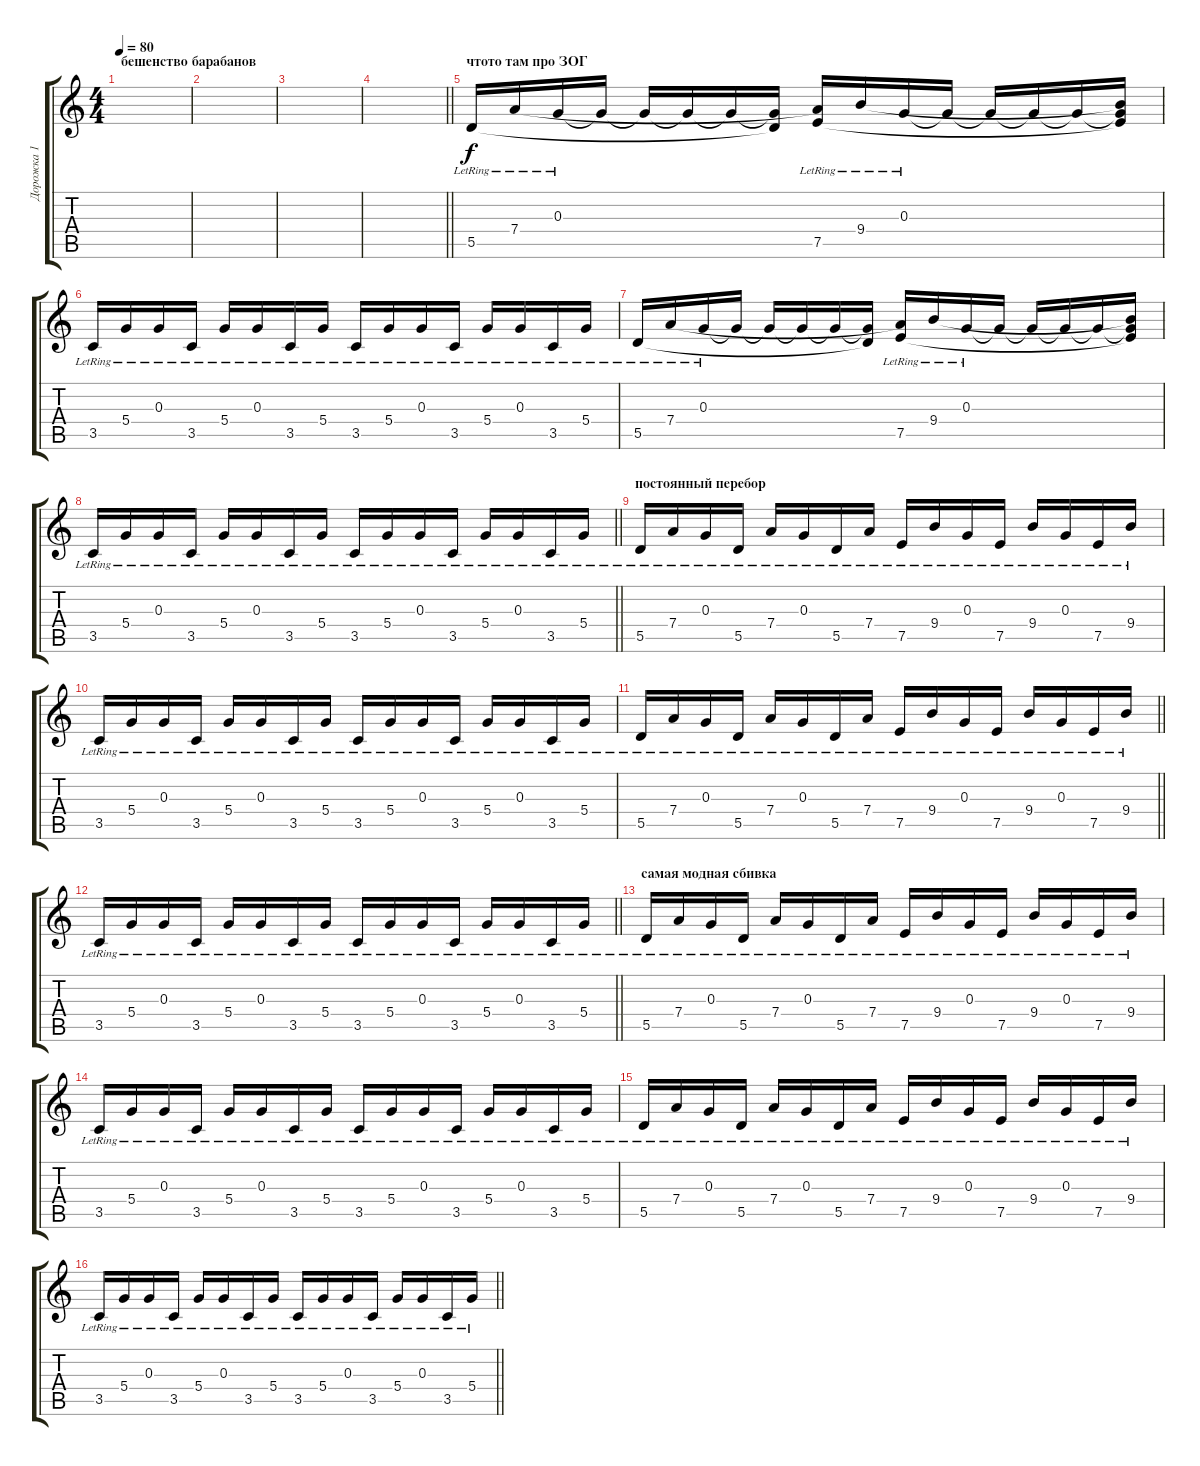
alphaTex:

\track ("Дорожка 1" "Дорожка 1") {instrument acousticguitarsteel}
\staff {score tabs}
\tuning (E4 B3 G3 D3 A2 E2) {hide}
\ts (4 4)
\section ("" "бешенство барабанов")
\tempo 80
\clef g2
\ks c
|
|
|
\barLineRight lightlight
|
\section ("" "чтото там про ЗОГ")
5.5{lr}.16 7.4{lr}.16 0.3{lr}.16 0.3{t}.16 0.3{t}.16 0.3{t}.16 0.3{t}.16 (0.3{t} 5.5{t}).16 (7.4{t} 7.5{lr}).16 9.4{lr}.16 0.3{lr}.16 0.3{t}.16 0.3{t}.16 0.3{t}.16 0.3{t}.16 (0.3{t} 9.4{t} 7.5{t}).16 |
3.5{lr}.16 5.4{lr}.16 0.3{lr}.16 3.5{lr}.16 5.4{lr}.16 0.3{lr}.16 3.5{lr}.16 5.4{lr}.16 3.5{lr}.16 5.4{lr}.16 0.3{lr}.16 3.5{lr}.16 5.4{lr}.16 0.3{lr}.16 3.5{lr}.16 5.4{lr}.16 |
5.5{lr}.16 7.4{lr}.16 0.3{lr}.16 0.3{t}.16 0.3{t}.16 0.3{t}.16 0.3{t}.16 (0.3{t} 5.5{t}).16 (7.4{t} 7.5{lr}).16 9.4{lr}.16 0.3{lr}.16 0.3{t}.16 0.3{t}.16 0.3{t}.16 0.3{t}.16 (0.3{t} 9.4{t} 7.5{t}).16 |
\barLineRight lightlight
3.5{lr}.16 5.4{lr}.16 0.3{lr}.16 3.5{lr}.16 5.4{lr}.16 0.3{lr}.16 3.5{lr}.16 5.4{lr}.16 3.5{lr}.16 5.4{lr}.16 0.3{lr}.16 3.5{lr}.16 5.4{lr}.16 0.3{lr}.16 3.5{lr}.16 5.4{lr}.16 |
\section ("" "постоянный перебор")
5.5{lr}.16 7.4{lr}.16 0.3{lr}.16 5.5{lr}.16 7.4{lr}.16 0.3{lr}.16 5.5{lr}.16 7.4{lr}.16 7.5{lr}.16 9.4{lr}.16 0.3{lr}.16 7.5{lr}.16 9.4{lr}.16 0.3{lr}.16 7.5{lr}.16 9.4{lr}.16 |
3.5{lr}.16 5.4{lr}.16 0.3{lr}.16 3.5{lr}.16 5.4{lr}.16 0.3{lr}.16 3.5{lr}.16 5.4{lr}.16 3.5{lr}.16 5.4{lr}.16 0.3{lr}.16 3.5{lr}.16 5.4{lr}.16 0.3{lr}.16 3.5{lr}.16 5.4{lr}.16 |
\barLineRight lightlight
5.5{lr}.16 7.4{lr}.16 0.3{lr}.16 5.5{lr}.16 7.4{lr}.16 0.3{lr}.16 5.5{lr}.16 7.4{lr}.16 7.5{lr}.16 9.4{lr}.16 0.3{lr}.16 7.5{lr}.16 9.4{lr}.16 0.3{lr}.16 7.5{lr}.16 9.4{lr}.16 |
\barLineRight lightlight
3.5{lr}.16 5.4{lr}.16 0.3{lr}.16 3.5{lr}.16 5.4{lr}.16 0.3{lr}.16 3.5{lr}.16 5.4{lr}.16 3.5{lr}.16 5.4{lr}.16 0.3{lr}.16 3.5{lr}.16 5.4{lr}.16 0.3{lr}.16 3.5{lr}.16 5.4{lr}.16 |
\section ("" "самая модная сбивка")
5.5{lr}.16 7.4{lr}.16 0.3{lr}.16 5.5{lr}.16 7.4{lr}.16 0.3{lr}.16 5.5{lr}.16 7.4{lr}.16 7.5{lr}.16 9.4{lr}.16 0.3{lr}.16 7.5{lr}.16 9.4{lr}.16 0.3{lr}.16 7.5{lr}.16 9.4{lr}.16 |
3.5{lr}.16 5.4{lr}.16 0.3{lr}.16 3.5{lr}.16 5.4{lr}.16 0.3{lr}.16 3.5{lr}.16 5.4{lr}.16 3.5{lr}.16 5.4{lr}.16 0.3{lr}.16 3.5{lr}.16 5.4{lr}.16 0.3{lr}.16 3.5{lr}.16 5.4{lr}.16 |
5.5{lr}.16 7.4{lr}.16 0.3{lr}.16 5.5{lr}.16 7.4{lr}.16 0.3{lr}.16 5.5{lr}.16 7.4{lr}.16 7.5{lr}.16 9.4{lr}.16 0.3{lr}.16 7.5{lr}.16 9.4{lr}.16 0.3{lr}.16 7.5{lr}.16 9.4{lr}.16 |
\barLineRight lightlight
3.5{lr}.16 5.4{lr}.16 0.3{lr}.16 3.5{lr}.16 5.4{lr}.16 0.3{lr}.16 3.5{lr}.16 5.4{lr}.16 3.5{lr}.16 5.4{lr}.16 0.3{lr}.16 3.5{lr}.16 5.4{lr}.16 0.3{lr}.16 3.5{lr}.16 5.4{lr}.16
